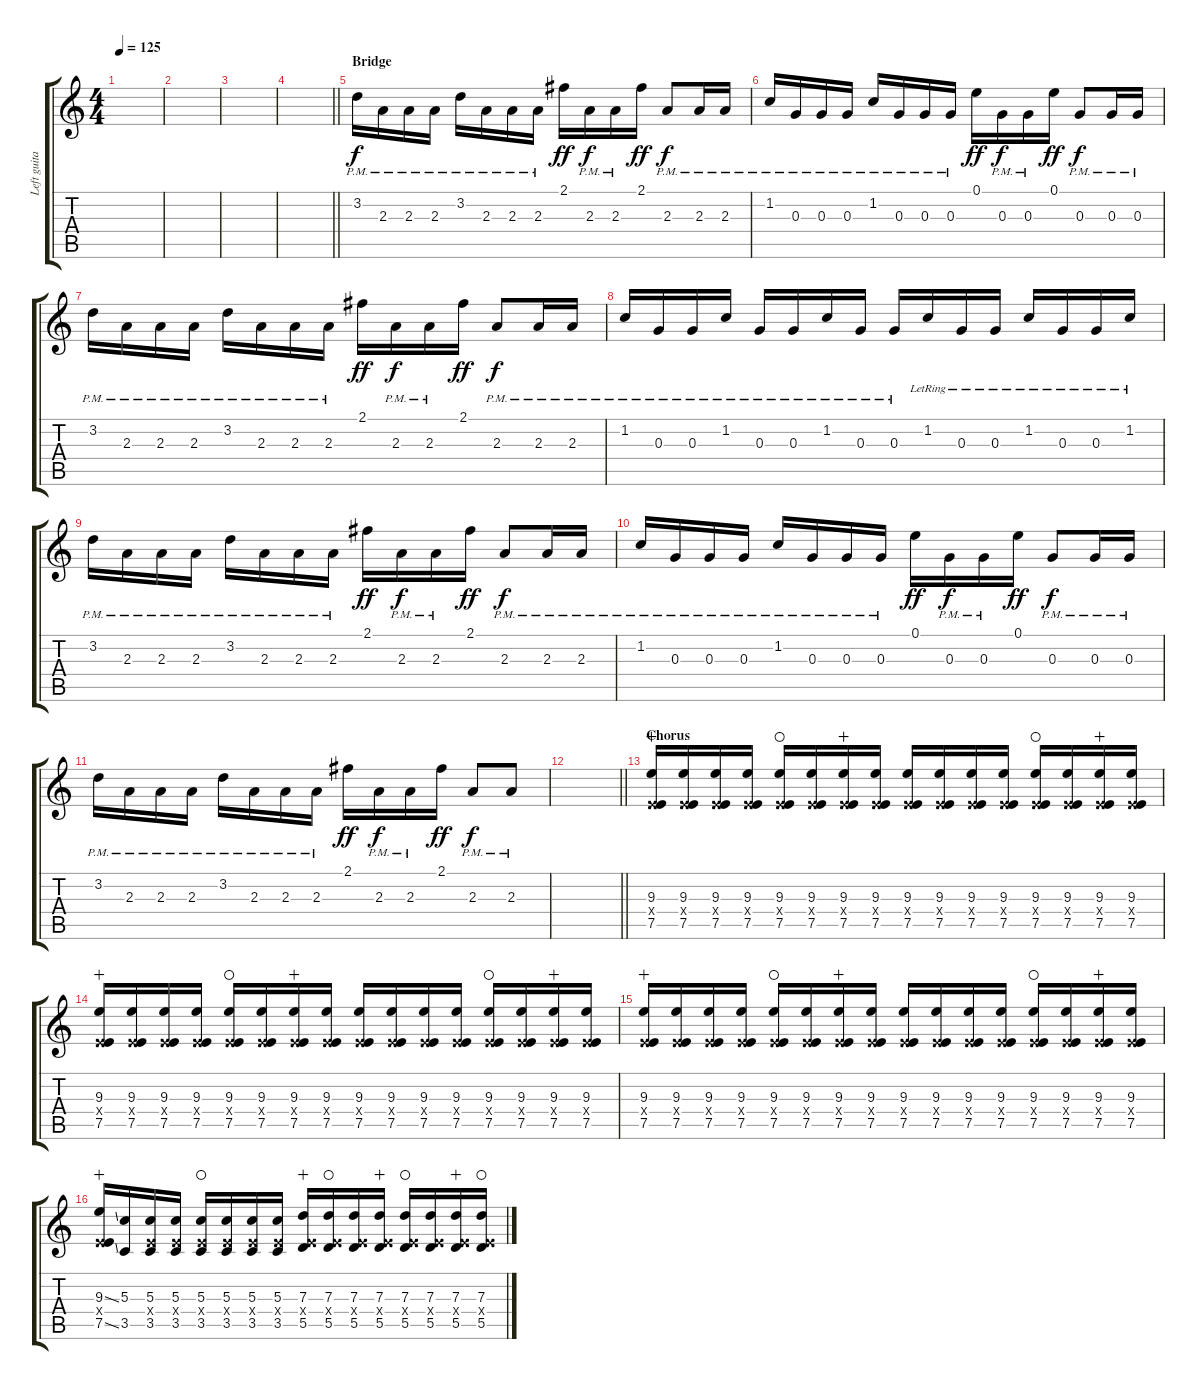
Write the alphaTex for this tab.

\track ("Left guitar" "Left guita") {instrument distortionguitar}
\staff {score tabs}
\tuning (E4 B3 G3 D3 A2 D2) {hide}
\ts (4 4)
\tempo 125
\clef g2
\ks c
|
|
|
\barLineRight lightlight
|
\section ("" "Bridge")
3.2{pm}.16 2.3{pm}.16 2.3{pm}.16 2.3{pm}.16 3.2{pm}.16 2.3{pm}.16 2.3{pm}.16 2.3{pm}.16 2.1.16{dy ff} 2.3{pm}.16{dy f} 2.3{pm}.16 2.1.16{dy ff} 2.3{pm}.8{dy f} 2.3{pm}.16 2.3{pm}.16 |
1.2{pm}.16 0.3{pm}.16 0.3{pm}.16 0.3{pm}.16 1.2{pm}.16 0.3{pm}.16 0.3{pm}.16 0.3{pm}.16 0.1.16{dy ff} 0.3{pm}.16{dy f} 0.3{pm}.16 0.1.16{dy ff} 0.3{pm}.8{dy f} 0.3{pm}.16 0.3{pm}.16 |
3.2{pm}.16 2.3{pm}.16 2.3{pm}.16 2.3{pm}.16 3.2{pm}.16 2.3{pm}.16 2.3{pm}.16 2.3{pm}.16 2.1.16{dy ff} 2.3{pm}.16{dy f} 2.3{pm}.16 2.1.16{dy ff} 2.3{pm}.8{dy f} 2.3{pm}.16 2.3{pm}.16 |
1.2{pm}.16 0.3{pm}.16 0.3{pm}.16 1.2{pm}.16 0.3{pm}.16 0.3{pm}.16 1.2{pm}.16 0.3{pm}.16 0.3{pm}.16 1.2{lr}.16 0.3{lr}.16 0.3{lr}.16 1.2{lr}.16 0.3{lr}.16 0.3{lr}.16 1.2{lr}.16 |
3.2{pm}.16 2.3{pm}.16 2.3{pm}.16 2.3{pm}.16 3.2{pm}.16 2.3{pm}.16 2.3{pm}.16 2.3{pm}.16 2.1.16{dy ff} 2.3{pm}.16{dy f} 2.3{pm}.16 2.1.16{dy ff} 2.3{pm}.8{dy f} 2.3{pm}.16 2.3{pm}.16 |
1.2{pm}.16 0.3{pm}.16 0.3{pm}.16 0.3{pm}.16 1.2{pm}.16 0.3{pm}.16 0.3{pm}.16 0.3{pm}.16 0.1.16{dy ff} 0.3{pm}.16{dy f} 0.3{pm}.16 0.1.16{dy ff} 0.3{pm}.8{dy f} 0.3{pm}.16 0.3{pm}.16 |
3.2{pm}.16 2.3{pm}.16 2.3{pm}.16 2.3{pm}.16 3.2{pm}.16 2.3{pm}.16 2.3{pm}.16 2.3{pm}.16 2.1.16{dy ff} 2.3{pm}.16{dy f} 2.3{pm}.16 2.1.16{dy ff} 2.3{pm}.8{dy f} 2.3{pm}.8 |
\barLineRight lightlight
|
\section ("" "Chorus")
(9.3 2.4{x} 7.5).16{volume 5 wahc} (9.3 2.4{x} 7.5).16 (9.3 2.4{x} 7.5).16 (9.3 2.4{x} 7.5).16 (9.3 2.4{x} 7.5).16{waho} (9.3 2.4{x} 7.5).16 (9.3 2.4{x} 7.5).16{wahc} (9.3 2.4{x} 7.5).16 (9.3 2.4{x} 7.5).16 (9.3 2.4{x} 7.5).16 (9.3 2.4{x} 7.5).16 (9.3 2.4{x} 7.5).16 (9.3 2.4{x} 7.5).16{waho} (9.3 2.4{x} 7.5).16 (9.3 2.4{x} 7.5).16{wahc} (9.3 2.4{x} 7.5).16 |
(9.3 2.4{x} 7.5).16{wahc} (9.3 2.4{x} 7.5).16 (9.3 2.4{x} 7.5).16 (9.3 2.4{x} 7.5).16 (9.3 2.4{x} 7.5).16{waho} (9.3 2.4{x} 7.5).16 (9.3 2.4{x} 7.5).16{wahc} (9.3 2.4{x} 7.5).16 (9.3 2.4{x} 7.5).16 (9.3 2.4{x} 7.5).16 (9.3 2.4{x} 7.5).16 (9.3 2.4{x} 7.5).16 (9.3 2.4{x} 7.5).16{waho} (9.3 2.4{x} 7.5).16 (9.3 2.4{x} 7.5).16{wahc} (9.3 2.4{x} 7.5).16 |
(9.3 2.4{x} 7.5).16{wahc} (9.3 2.4{x} 7.5).16 (9.3 2.4{x} 7.5).16 (9.3 2.4{x} 7.5).16 (9.3 2.4{x} 7.5).16{waho} (9.3 2.4{x} 7.5).16 (9.3 2.4{x} 7.5).16{wahc} (9.3 2.4{x} 7.5).16 (9.3 2.4{x} 7.5).16 (9.3 2.4{x} 7.5).16 (9.3 2.4{x} 7.5).16 (9.3 2.4{x} 7.5).16 (9.3 2.4{x} 7.5).16{waho} (9.3 2.4{x} 7.5).16 (9.3 2.4{x} 7.5).16{wahc} (9.3 2.4{x} 7.5).16 |
(9.3{ss} 2.4{x} 7.5{ss}).16{wahc} (5.3 3.5).16 (5.3 2.4{x} 3.5).16 (5.3 2.4{x} 3.5).16 (5.3 2.4{x} 3.5).16{waho} (5.3 2.4{x} 3.5).16 (5.3 2.4{x} 3.5).16 (5.3 2.4{x} 3.5).16 (7.3 2.4{x} 5.5).16{wahc} (7.3 2.4{x} 5.5).16{waho} (7.3 2.4{x} 5.5).16 (7.3 2.4{x} 5.5).16{wahc} (7.3 2.4{x} 5.5).16{waho} (7.3 2.4{x} 5.5).16 (7.3 2.4{x} 5.5).16{wahc} (7.3 2.4{x} 5.5).16{waho}
